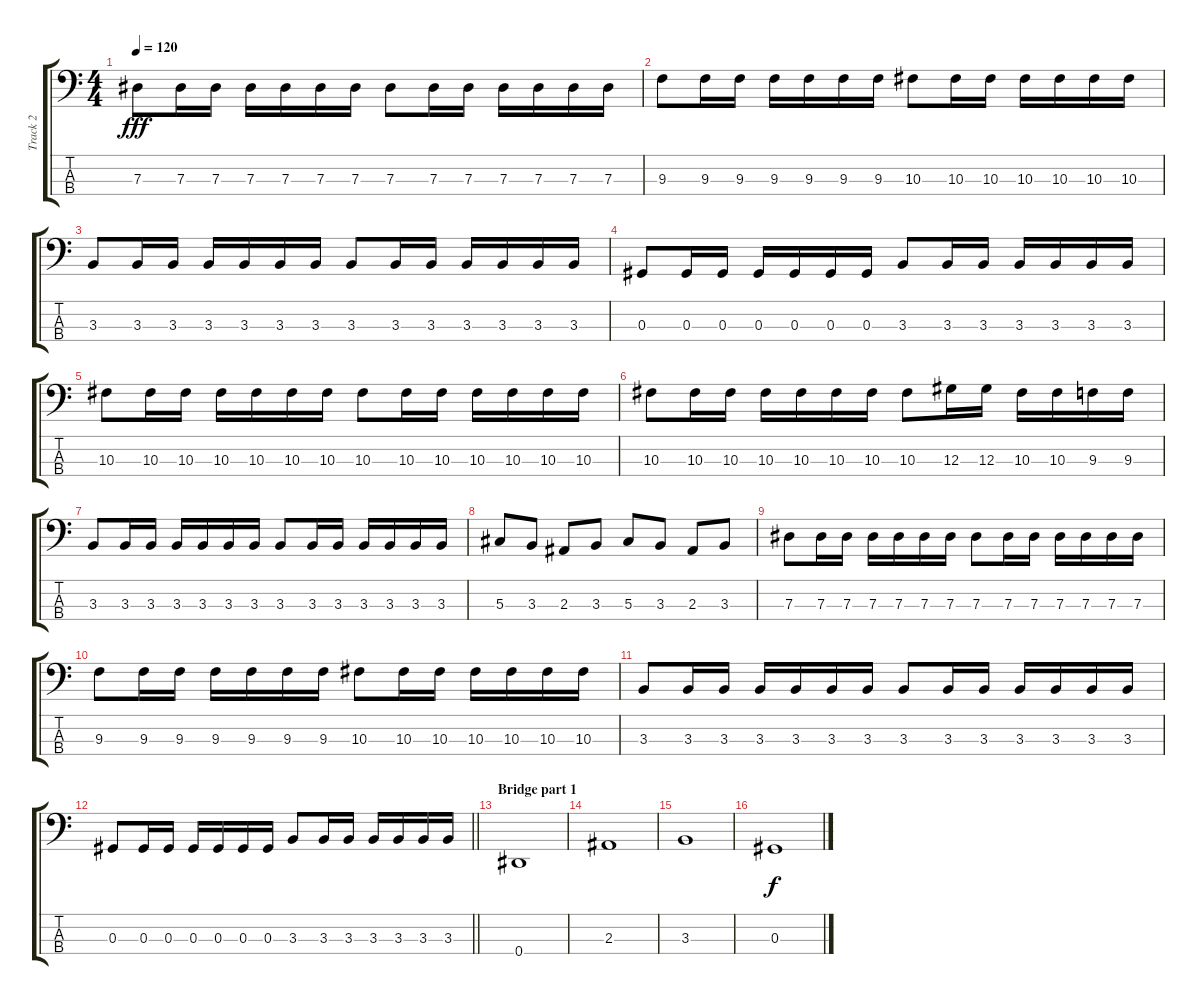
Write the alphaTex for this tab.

\track ("Track 2" "Track 2") {instrument electricbassfinger}
\staff {score tabs}
\tuning (Gb2 Db2 Ab1 Eb1) {hide}
\ts (4 4)
\tempo 120
\clef f4
\ks c
7.3.8{dy fff} 7.3.16 7.3.16 7.3.16 7.3.16 7.3.16 7.3.16 7.3.8 7.3.16 7.3.16 7.3.16 7.3.16 7.3.16 7.3.16 |
9.3.8 9.3.16 9.3.16 9.3.16 9.3.16 9.3.16 9.3.16 10.3.8 10.3.16 10.3.16 10.3.16 10.3.16 10.3.16 10.3.16 |
3.3.8 3.3.16 3.3.16 3.3.16 3.3.16 3.3.16 3.3.16 3.3.8 3.3.16 3.3.16 3.3.16 3.3.16 3.3.16 3.3.16 |
0.3.8 0.3.16 0.3.16 0.3.16 0.3.16 0.3.16 0.3.16 3.3.8 3.3.16 3.3.16 3.3.16 3.3.16 3.3.16 3.3.16 |
10.3.8 10.3.16 10.3.16 10.3.16 10.3.16 10.3.16 10.3.16 10.3.8 10.3.16 10.3.16 10.3.16 10.3.16 10.3.16 10.3.16 |
10.3.8 10.3.16 10.3.16 10.3.16 10.3.16 10.3.16 10.3.16 10.3.8 12.3.16 12.3.16 10.3.16 10.3.16 9.3.16 9.3.16 |
3.3.8 3.3.16 3.3.16 3.3.16 3.3.16 3.3.16 3.3.16 3.3.8 3.3.16 3.3.16 3.3.16 3.3.16 3.3.16 3.3.16 |
5.3.8 3.3.8 2.3.8 3.3.8 5.3.8 3.3.8 2.3.8 3.3.8 |
7.3.8 7.3.16 7.3.16 7.3.16 7.3.16 7.3.16 7.3.16 7.3.8 7.3.16 7.3.16 7.3.16 7.3.16 7.3.16 7.3.16 |
9.3.8 9.3.16 9.3.16 9.3.16 9.3.16 9.3.16 9.3.16 10.3.8 10.3.16 10.3.16 10.3.16 10.3.16 10.3.16 10.3.16 |
3.3.8 3.3.16 3.3.16 3.3.16 3.3.16 3.3.16 3.3.16 3.3.8 3.3.16 3.3.16 3.3.16 3.3.16 3.3.16 3.3.16 |
\barLineRight lightlight
0.3.8 0.3.16 0.3.16 0.3.16 0.3.16 0.3.16 0.3.16 3.3.8 3.3.16 3.3.16 3.3.16 3.3.16 3.3.16 3.3.16 |
\section ("" "Bridge part 1")
0.4.1 |
2.3.1 |
3.3.1 |
0.3.1{dy f}
